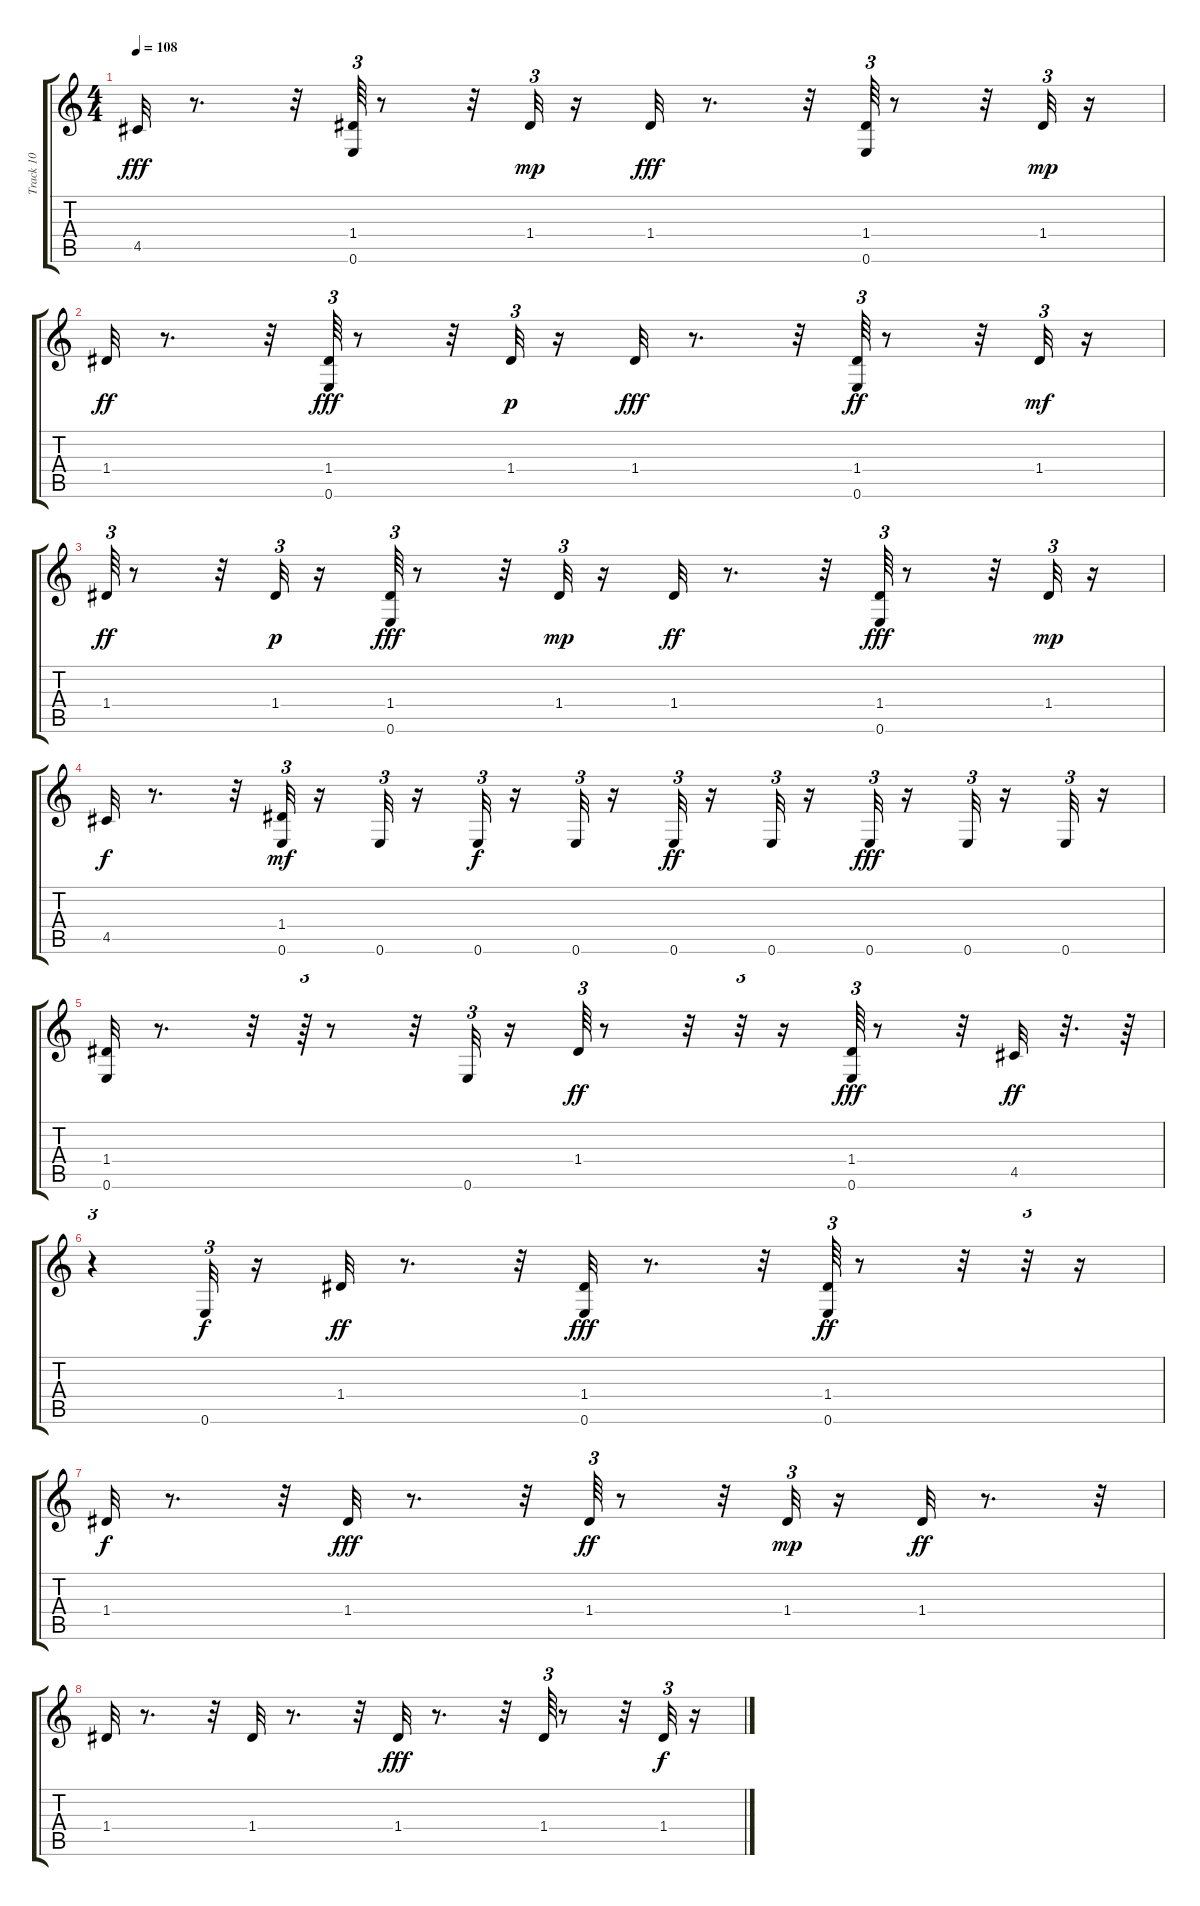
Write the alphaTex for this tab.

\track ("Track 10" "Track 10") {instrument acousticguitarsteel}
\staff {score tabs}
\tuning (E4 B3 G3 D3 A2 E2) {hide}
\ts (4 4)
\tempo 108
\clef g2
\ks c
4.5.32{dy fff} r.8{d} r.32 (1.4 0.6).64{tu (3 2)} r.8 r.32 1.4.32{tu (3 2) dy mp} r.16 1.4.32{dy fff} r.8{d} r.32 (1.4 0.6).64{tu (3 2)} r.8 r.32 1.4.32{tu (3 2) dy mp} r.16 |
1.4.32{dy ff} r.8{d} r.32 (1.4 0.6).64{tu (3 2) dy fff} r.8 r.32 1.4.32{tu (3 2) dy p} r.16 1.4.32{dy fff} r.8{d} r.32 (1.4 0.6).64{tu (3 2) dy ff} r.8 r.32 1.4.32{tu (3 2) dy mf} r.16 |
1.4.64{tu (3 2) dy ff} r.8 r.32 1.4.32{tu (3 2) dy p} r.16 (1.4 0.6).64{tu (3 2) dy fff} r.8 r.32 1.4.32{tu (3 2) dy mp} r.16 1.4.32{dy ff} r.8{d} r.32 (1.4 0.6).64{tu (3 2) dy fff} r.8 r.32 1.4.32{tu (3 2) dy mp} r.16 |
4.5.32{dy f} r.8{d} r.32 (1.4 0.6).32{tu (3 2) dy mf} r.16 0.6.32{tu (3 2)} r.16 0.6.32{tu (3 2) dy f} r.16 0.6.32{tu (3 2)} r.16 0.6.32{tu (3 2) dy ff} r.16 0.6.32{tu (3 2)} r.16 0.6.32{tu (3 2) dy fff} r.16 0.6.32{tu (3 2)} r.16 0.6.32{tu (3 2)} r.16 |
(1.4 0.6).32 r.8{d} r.32 r.64{tu (3 2)} r.8 r.32 0.6.32{tu (3 2)} r.16 1.4.64{tu (3 2) dy ff} r.8 r.32 r.32{tu (3 2)} r.16 (1.4 0.6).64{tu (3 2) dy fff} r.8 r.32 4.5.32{dy ff} r.32{d} r.64 |
r.4{tu (3 2)} 0.6.32{tu (3 2) dy f} r.16 1.4.32{dy ff} r.8{d} r.32 (1.4 0.6).32{dy fff} r.8{d} r.32 (1.4 0.6).64{tu (3 2) dy ff} r.8 r.32 r.32{tu (3 2)} r.16 |
1.4.32{dy f} r.8{d} r.32 1.4.32{dy fff} r.8{d} r.32 1.4.64{tu (3 2) dy ff} r.8 r.32 1.4.32{tu (3 2) dy mp} r.16 1.4.32{dy ff} r.8{d} r.32 |
1.4.32 r.8{d} r.32 1.4.32 r.8{d} r.32 1.4.32{dy fff} r.8{d} r.32 1.4.64{tu (3 2)} r.8 r.32 1.4.32{tu (3 2) dy f} r.16
